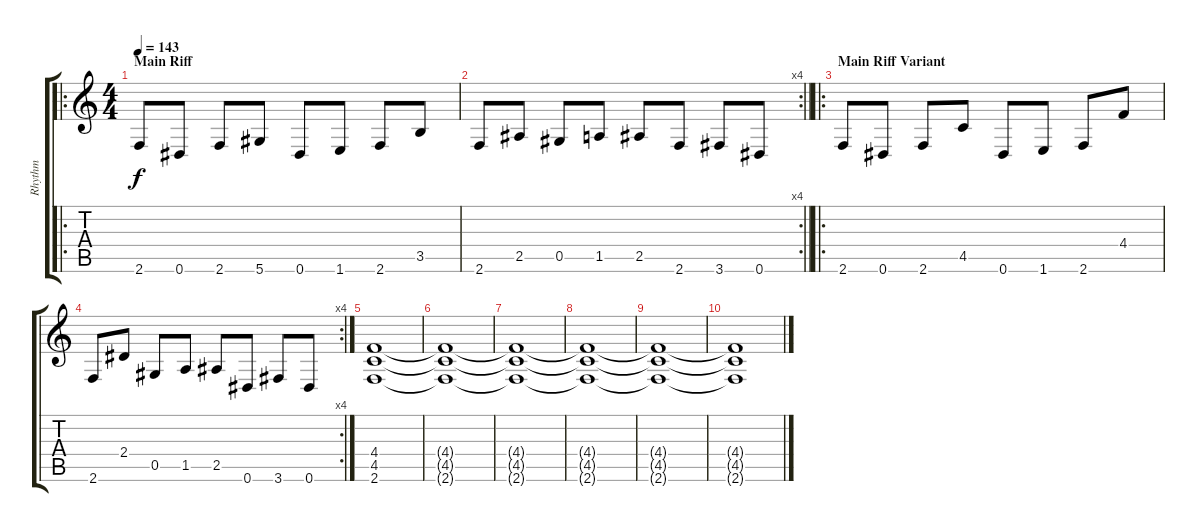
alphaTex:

\track ("Rhythm" "Rhythm") {instrument distortionguitar}
\staff {score tabs}
\tuning (Eb4 Bb3 Gb3 Db3 Ab2 Eb2) {hide}
\ro
\ts (4 4)
\section ("" "Main Riff")
\tempo 143
\clef g2
\ks c
2.6.8{dy f} 0.6.8 2.6.8 5.6.8 0.6.8 1.6.8 2.6.8 3.5.8 |
\rc 4
\barLineRight lightlight
2.6.8 2.5.8 0.5.8 1.5.8 2.5.8 2.6.8 3.6.8 0.6.8 |
\ro
\section ("" "Main Riff Variant")
2.6.8 0.6.8 2.6.8 4.5.8 0.6.8 1.6.8 2.6.8 4.4.8 |
\rc 4
2.6.8 2.4.8 0.5.8 1.5.8 2.5.8 0.6.8 3.6.8 0.6.8 |
(4.4 4.5 2.6).1{volume 0} |
(4.4{t} 4.5{t} 2.6{t}).1 |
(4.4{t} 4.5{t} 2.6{t}).1 |
(4.4{t} 4.5{t} 2.6{t}).1 |
(4.4{t} 4.5{t} 2.6{t}).1 |
(4.4{t} 4.5{t} 2.6{t}).1
